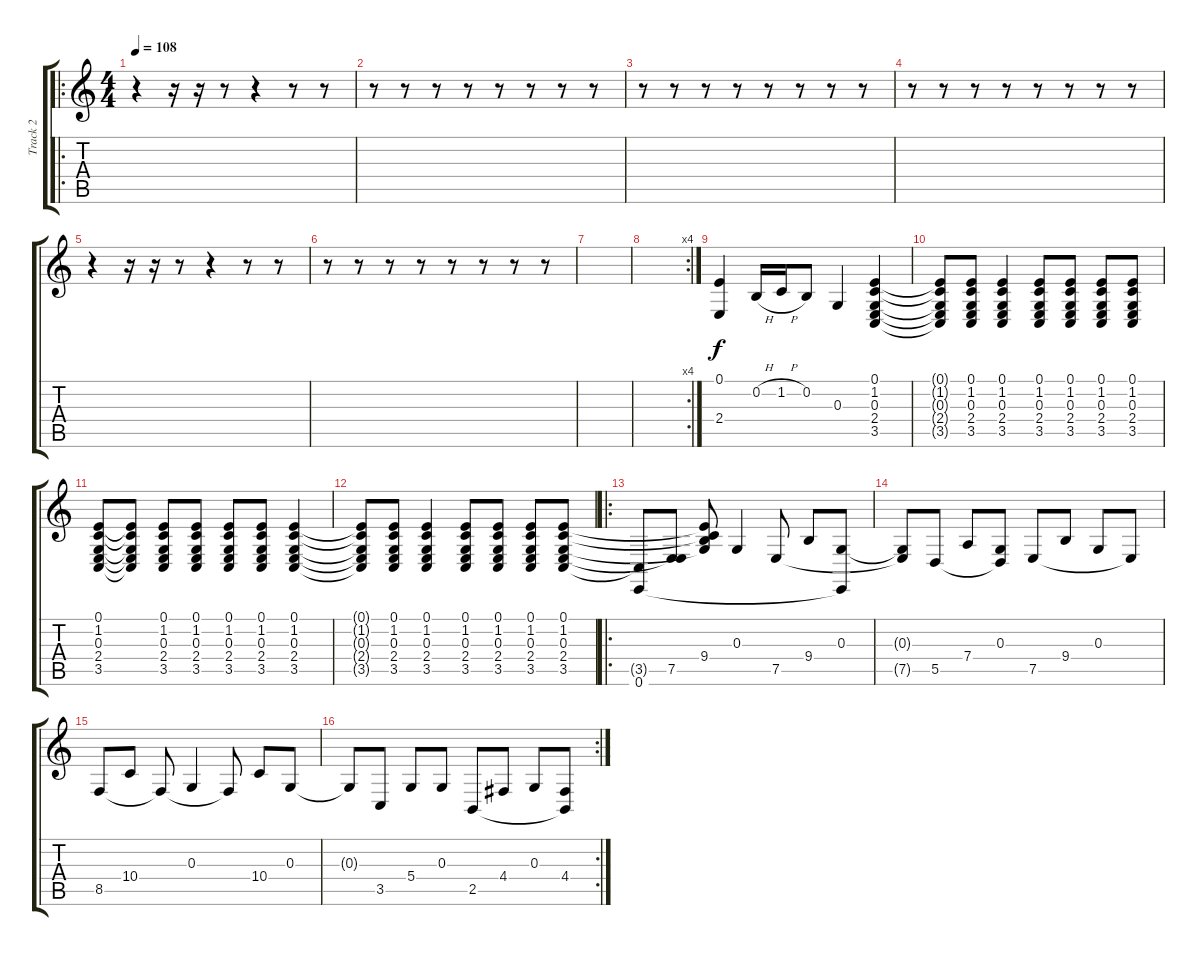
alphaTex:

\track ("Track 2" "Track 2") {instrument synthstrings2}
\staff {score tabs}
\tuning (E4 B3 G3 D3 A2 E2) {hide}
\ro
\ts (4 4)
\tempo 108
\clef g2
\ks c
r.4{dy f instrument synthstrings2} r.16 r.16 r.8 r.4 r.8 r.8 |
r.8 r.8 r.8 r.8 r.8 r.8 r.8 r.8 |
r.8 r.8 r.8 r.8 r.8 r.8 r.8 r.8 |
r.8 r.8 r.8 r.8 r.8 r.8 r.8 r.8 |
r.4 r.16 r.16 r.8 r.4 r.8 r.8 |
r.8 r.8 r.8 r.8 r.8 r.8 r.8 r.8 |
|
\rc 4
|
(0.1 2.4).4 0.2{h}.16 1.2{h}.16 0.2.8 0.3.4 (0.1 1.2 0.3 2.4 3.5).4 |
(0.1{t} 1.2{t} 0.3{t} 2.4{t} 3.5{t}).8 (0.1 1.2 0.3 2.4 3.5).8 (0.1 1.2 0.3 2.4 3.5).4 (0.1 1.2 0.3 2.4 3.5).8 (0.1 1.2 0.3 2.4 3.5).8 (0.1 1.2 0.3 2.4 3.5).8 (0.1 1.2 0.3 2.4 3.5).8 |
(0.1 1.2 0.3 2.4 3.5).8 (0.1{t} 1.2{t} 0.3{t} 2.4{t} 3.5{t}).8 (0.1 1.2 0.3 2.4 3.5).8 (0.1 1.2 0.3 2.4 3.5).8 (0.1 1.2 0.3 2.4 3.5).8 (0.1 1.2 0.3 2.4 3.5).8 (0.1 1.2 0.3 2.4 3.5).4 |
(0.1{t} 1.2{t} 0.3{t} 2.4{t} 3.5{t}).8 (0.1 1.2 0.3 2.4 3.5).8 (0.1 1.2 0.3 2.4 3.5).4 (0.1 1.2 0.3 2.4 3.5).8 (0.1 1.2 0.3 2.4 3.5).8 (0.1 1.2 0.3 2.4 3.5).8 (0.1 1.2 0.3 2.4 3.5).8 |
\ro
(3.5{t} 0.6).8 (2.4{t} 7.5).8 (0.1{t} 1.2{t} 0.3{t} 9.4).8 0.3.4 7.5.8 9.4.8 (0.3 0.6{t}).8 |
(0.3{t} 7.5{t}).8 5.5.8 7.4.8 (0.3 5.5{t}).8 7.5.8 9.4.8 0.3.8 7.5{t}.8 |
8.5.8 10.4.8 8.5{t}.8 0.3.4 8.5{t}.8 10.4.8 0.3.8 |
\rc 2
0.3{t}.8 3.5.8 5.4.8 0.3.8 2.5.8 4.4.8 0.3.8 (4.4 2.5{t}).8
